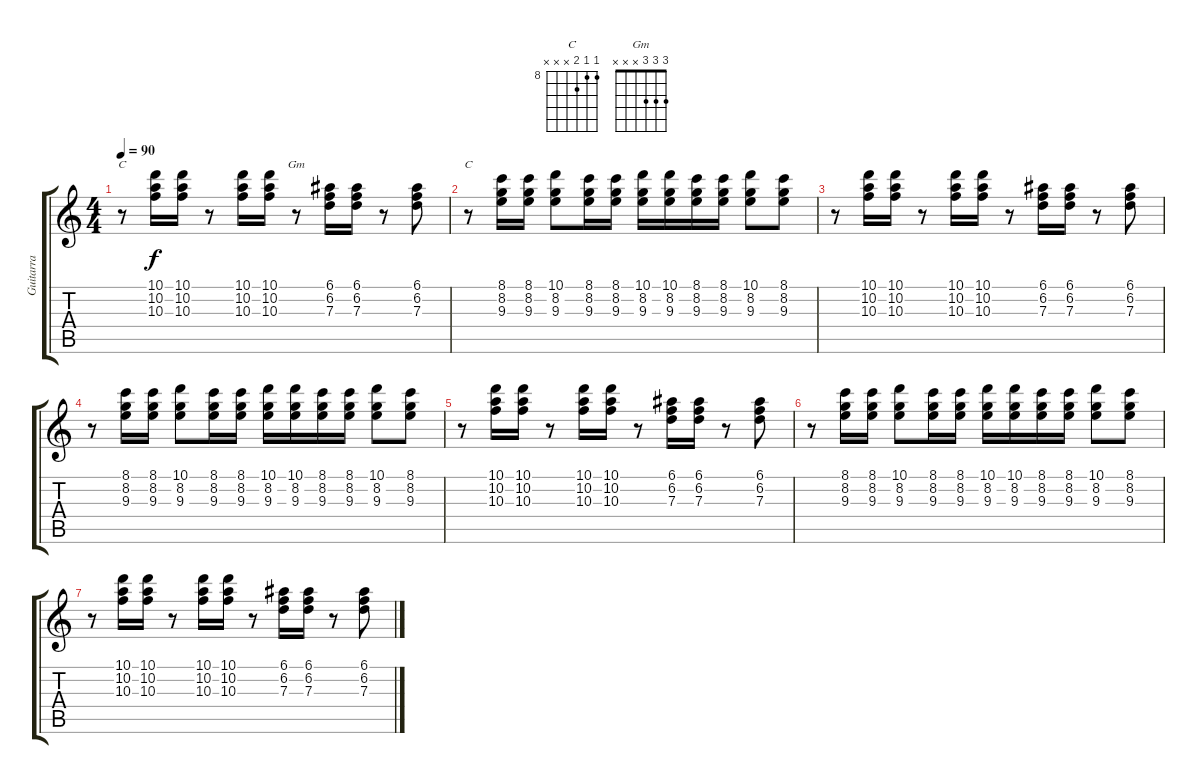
\track ("Guitarra" "Guitarra") {instrument electricguitarjazz}
\staff {score tabs}
\tuning (E4 B3 G3 D3 A2 E2) {hide}
\chord ("C" 12 13 12 x x x) {firstfret 12}
\chord ("Gm" 3 3 3 x x x)
\chord ("C" 8 8 9 x x x) {firstfret 8}
\ts (4 4)
\tempo 90
\clef g2
\ks c
r.8{ch "C" dy f} (10.1 10.2 10.3).16 (10.1 10.2 10.3).16 r.8 (10.1 10.2 10.3).16 (10.1 10.2 10.3).16 r.8{ch "Gm"} (6.1 6.2 7.3).16 (6.1 6.2 7.3).16 r.8 (6.1 6.2 7.3).8 |
r.8{ch "C"} (8.1 8.2 9.3).16 (8.1 8.2 9.3).16 (10.1 8.2 9.3).8 (8.1 8.2 9.3).16 (8.1 8.2 9.3).16 (10.1 8.2 9.3).16 (10.1 8.2 9.3).16 (8.1 8.2 9.3).16 (8.1 8.2 9.3).16 (10.1 8.2 9.3).8 (8.1 8.2 9.3).8 |
r.8 (10.1 10.2 10.3).16 (10.1 10.2 10.3).16 r.8 (10.1 10.2 10.3).16 (10.1 10.2 10.3).16 r.8 (6.1 6.2 7.3).16 (6.1 6.2 7.3).16 r.8 (6.1 6.2 7.3).8 |
r.8 (8.1 8.2 9.3).16 (8.1 8.2 9.3).16 (10.1 8.2 9.3).8 (8.1 8.2 9.3).16 (8.1 8.2 9.3).16 (10.1 8.2 9.3).16 (10.1 8.2 9.3).16 (8.1 8.2 9.3).16 (8.1 8.2 9.3).16 (10.1 8.2 9.3).8 (8.1 8.2 9.3).8 |
r.8 (10.1 10.2 10.3).16 (10.1 10.2 10.3).16 r.8 (10.1 10.2 10.3).16 (10.1 10.2 10.3).16 r.8 (6.1 6.2 7.3).16 (6.1 6.2 7.3).16 r.8 (6.1 6.2 7.3).8 |
r.8 (8.1 8.2 9.3).16 (8.1 8.2 9.3).16 (10.1 8.2 9.3).8 (8.1 8.2 9.3).16 (8.1 8.2 9.3).16 (10.1 8.2 9.3).16 (10.1 8.2 9.3).16 (8.1 8.2 9.3).16 (8.1 8.2 9.3).16 (10.1 8.2 9.3).8 (8.1 8.2 9.3).8 |
r.8 (10.1 10.2 10.3).16 (10.1 10.2 10.3).16 r.8 (10.1 10.2 10.3).16 (10.1 10.2 10.3).16 r.8 (6.1 6.2 7.3).16 (6.1 6.2 7.3).16 r.8 (6.1 6.2 7.3).8
